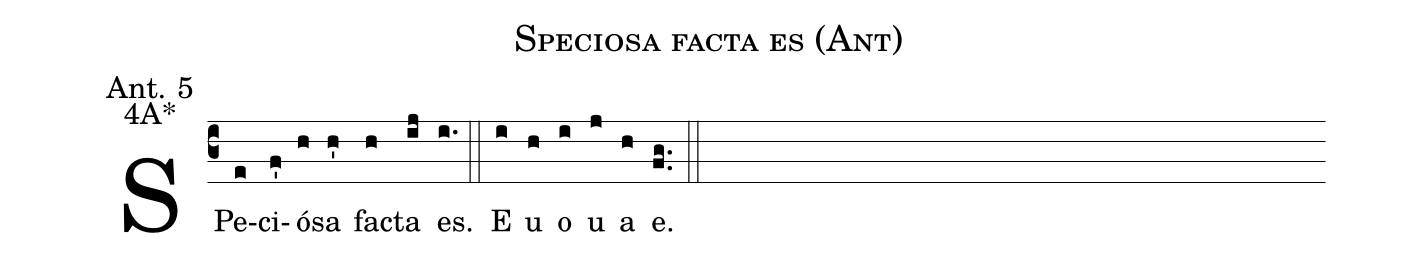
name:Speciosa facta es (Ant);
office-part:Antiphona;
mode:4;
annotation: Ant. 5;
annotation: 4A*;
%%
(c3) SPe(e)ci(f')ó(h)sa(h') fa(h)cta(ij) es.(i.)  (::) E(i) u(h) o(i) u(j) a(h) e.(fg..) (::)
